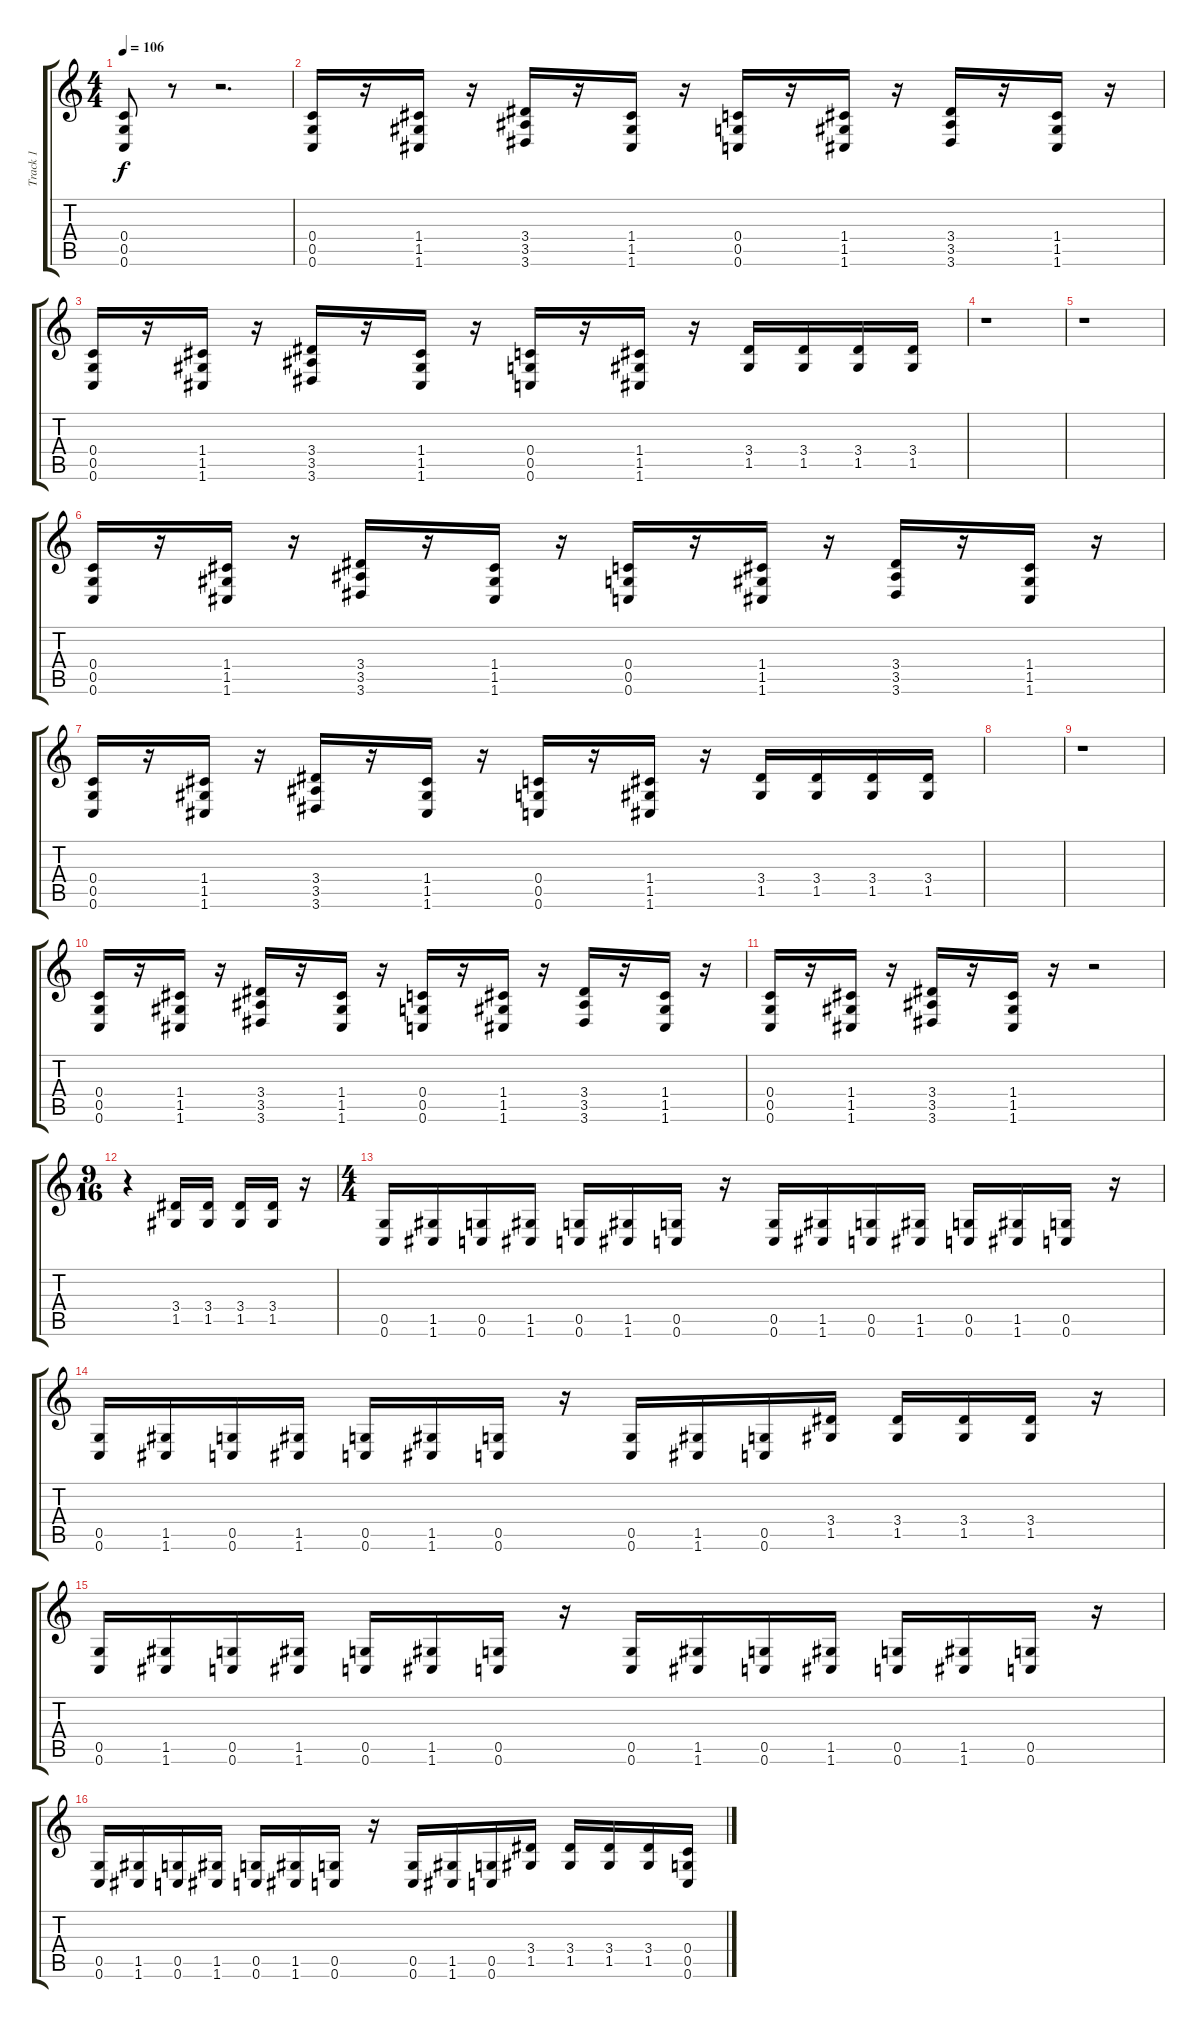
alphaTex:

\track ("Track 1" "Track 1") {instrument distortionguitar}
\staff {score tabs}
\tuning (D4 A3 F3 C3 G2 C2) {hide}
\ts (4 4)
\tempo 106
\clef g2
\ks c
(0.4 0.5 0.6).8{dy f instrument distortionguitar} r.8 r.2{d} |
(0.4 0.5 0.6).16 r.16 (1.4 1.5 1.6).16 r.16 (3.4 3.5 3.6).16 r.16 (1.4 1.5 1.6).16 r.16 (0.4 0.5 0.6).16 r.16 (1.4 1.5 1.6).16 r.16 (3.4 3.5 3.6).16 r.16 (1.4 1.5 1.6).16 r.16 |
(0.4 0.5 0.6).16 r.16 (1.4 1.5 1.6).16 r.16 (3.4 3.5 3.6).16 r.16 (1.4 1.5 1.6).16 r.16 (0.4 0.5 0.6).16 r.16 (1.4 1.5 1.6).16 r.16 (3.4 1.5).16 (3.4 1.5).16 (3.4 1.5).16 (3.4 1.5).16 |
r.1 |
r.1 |
(0.4 0.5 0.6).16 r.16 (1.4 1.5 1.6).16 r.16 (3.4 3.5 3.6).16 r.16 (1.4 1.5 1.6).16 r.16 (0.4 0.5 0.6).16 r.16 (1.4 1.5 1.6).16 r.16 (3.4 3.5 3.6).16 r.16 (1.4 1.5 1.6).16 r.16 |
(0.4 0.5 0.6).16 r.16 (1.4 1.5 1.6).16 r.16 (3.4 3.5 3.6).16 r.16 (1.4 1.5 1.6).16 r.16 (0.4 0.5 0.6).16 r.16 (1.4 1.5 1.6).16 r.16 (3.4 1.5).16 (3.4 1.5).16 (3.4 1.5).16 (3.4 1.5).16 |
|
r.1 |
(0.4 0.5 0.6).16 r.16 (1.4 1.5 1.6).16 r.16 (3.4 3.5 3.6).16 r.16 (1.4 1.5 1.6).16 r.16 (0.4 0.5 0.6).16 r.16 (1.4 1.5 1.6).16 r.16 (3.4 3.5 3.6).16 r.16 (1.4 1.5 1.6).16 r.16 |
(0.4 0.5 0.6).16 r.16 (1.4 1.5 1.6).16 r.16 (3.4 3.5 3.6).16 r.16 (1.4 1.5 1.6).16 r.16 r.2 |
\ts (9 16)
r.4 (3.4 1.5).16 (3.4 1.5).16 (3.4 1.5).16 (3.4 1.5).16 r.16 |
\ts (4 4)
(0.5 0.6).16 (1.5 1.6).16 (0.5 0.6).16 (1.5 1.6).16 (0.5 0.6).16 (1.5 1.6).16 (0.5 0.6).16 r.16 (0.5 0.6).16 (1.5 1.6).16 (0.5 0.6).16 (1.5 1.6).16 (0.5 0.6).16 (1.5 1.6).16 (0.5 0.6).16 r.16 |
(0.5 0.6).16 (1.5 1.6).16 (0.5 0.6).16 (1.5 1.6).16 (0.5 0.6).16 (1.5 1.6).16 (0.5 0.6).16 r.16 (0.5 0.6).16 (1.5 1.6).16 (0.5 0.6).16 (3.4 1.5).16 (3.4 1.5).16 (3.4 1.5).16 (3.4 1.5).16 r.16 |
(0.5 0.6).16 (1.5 1.6).16 (0.5 0.6).16 (1.5 1.6).16 (0.5 0.6).16 (1.5 1.6).16 (0.5 0.6).16 r.16 (0.5 0.6).16 (1.5 1.6).16 (0.5 0.6).16 (1.5 1.6).16 (0.5 0.6).16 (1.5 1.6).16 (0.5 0.6).16 r.16 |
(0.5 0.6).16 (1.5 1.6).16 (0.5 0.6).16 (1.5 1.6).16 (0.5 0.6).16 (1.5 1.6).16 (0.5 0.6).16 r.16 (0.5 0.6).16 (1.5 1.6).16 (0.5 0.6).16 (3.4 1.5).16 (3.4 1.5).16 (3.4 1.5).16 (3.4 1.5).16 (0.4 0.5 0.6).16
